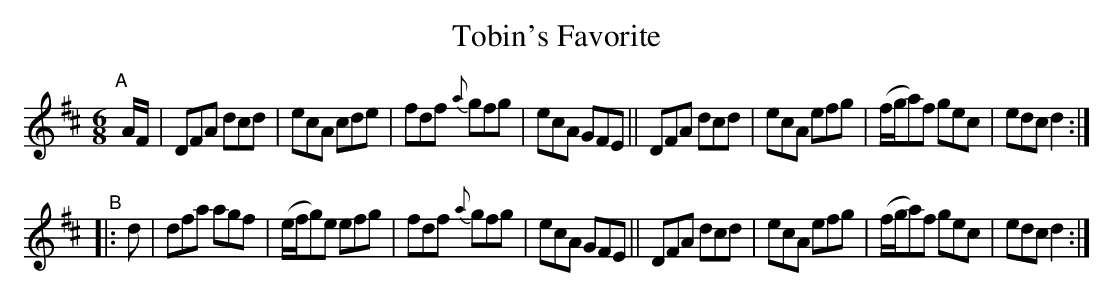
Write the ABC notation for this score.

X:1
T: Tobin's Favorite
M: 6/8
L: 1/8
K: D
"^A"[|] A/F/ |\
DFA dcd | ecA cde | fdf {a}gfg | ecA GFE ||\
DFA dcd | ecA efg | (f/g/a)f gec | edc d2 :|
"^B"|: d |\
dfa agf | (e/f/g)e efg | fdf {a}gfg | ecA GFE ||\
DFA dcd | ecA efg | (f/g/a)f gec | edc d2 :|
